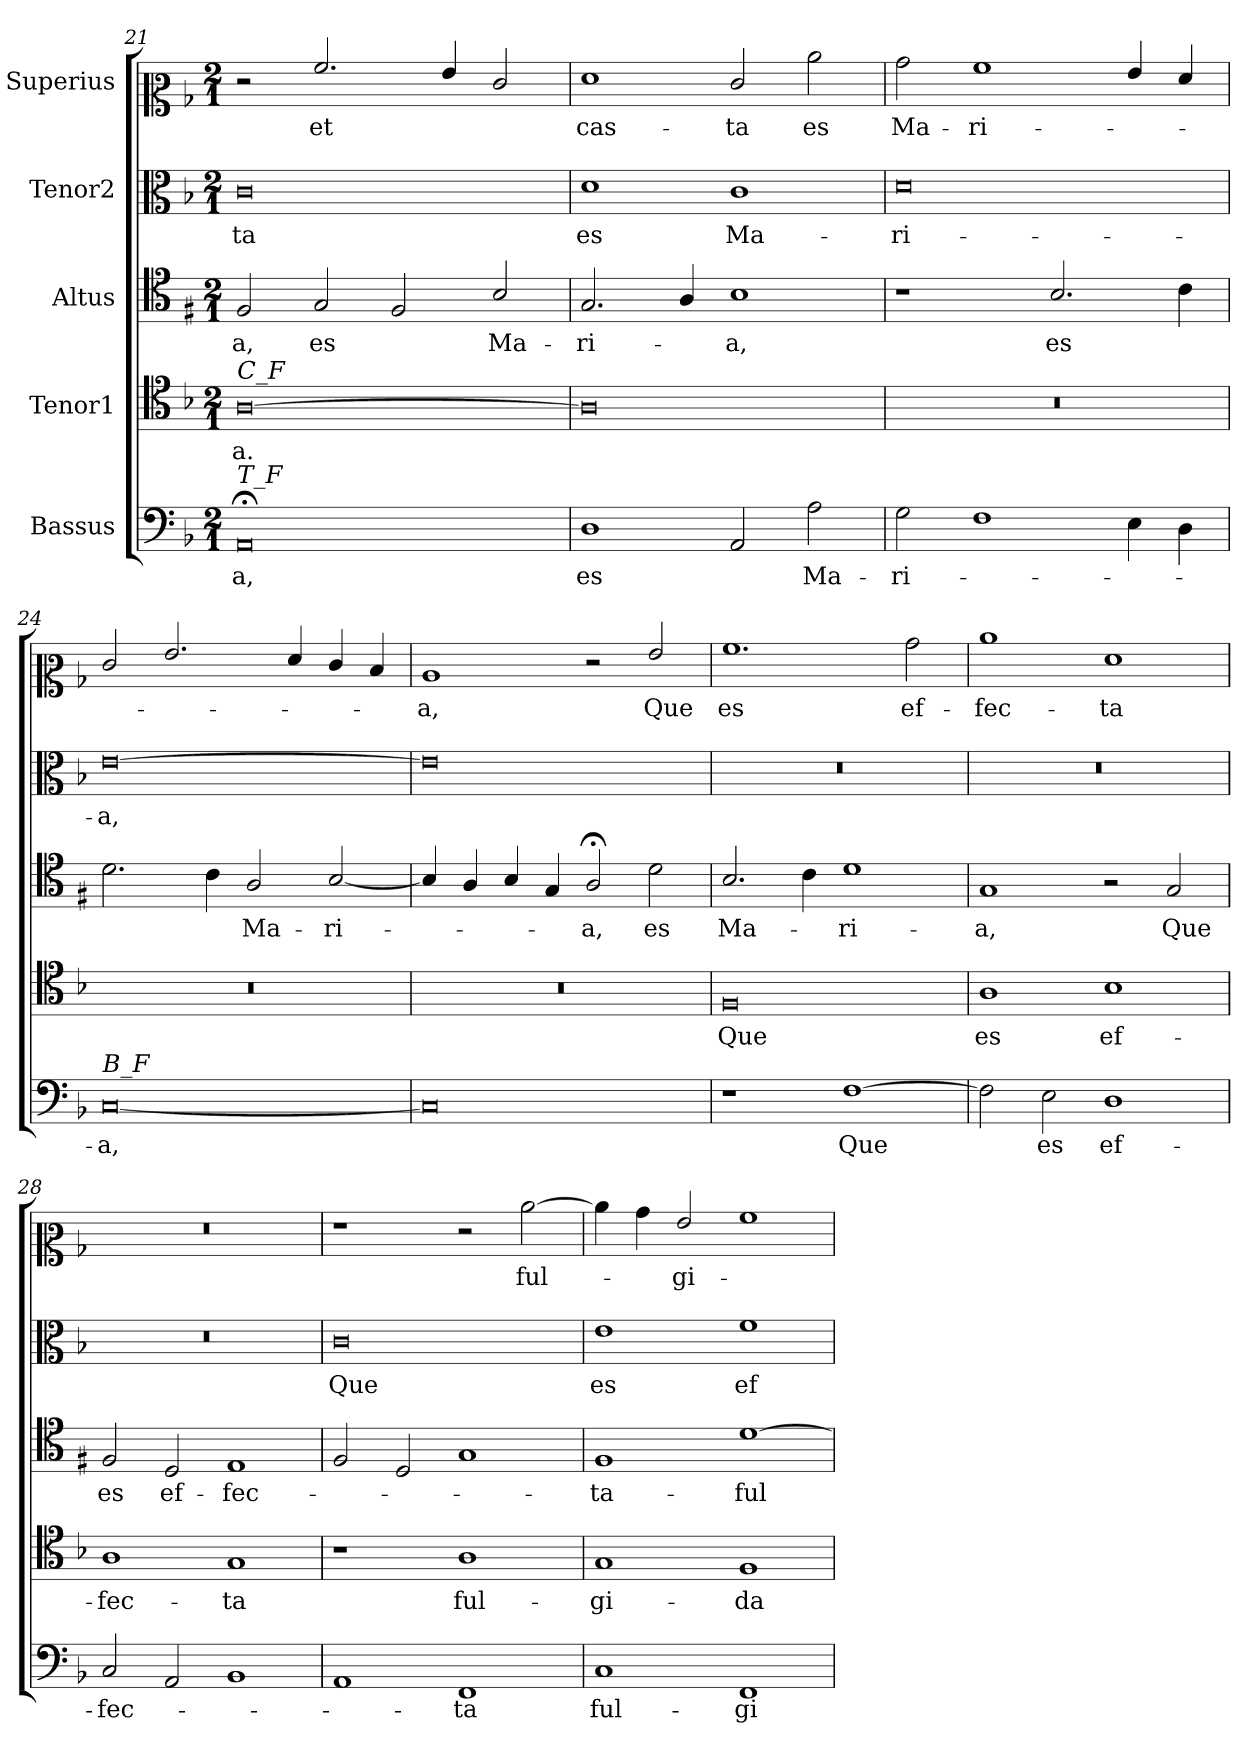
**kern	**text	**kern	**text	**kern	**text	**kern	**text	**kern	**text
*part5	*part5	*part4	*part4	*part3	*part3	*part2	*part2	*part1	*part1
*staff5	*staff5	*staff4	*staff4	*staff3	*staff3	*staff2	*staff2	*staff1	*staff1
*I"Bassus	*	*I"Tenor1	*	*I"Altus	*	*I"Tenor2	*	*I"Superius	*
*clefF4	*	*clefC4	*	*clefC4	*	*clefC3	*	*clefC2	*
*	*	*	*	*ITrd1c2	*	*	*	*	*
*k[b-]	*	*k[b-]	*	*k[b-]	*	*k[b-]	*	*k[b-]	*
*M2/1	*	*M2/1	*	*M2/1	*	*M2/1	*	*M2/1	*
=21	=21	=21	=21	=21	=21	=21	=21	=21	=21
!	!	!LO:TX:a:i:t=C_F	!	!	!	!	!	!	!
!LO:TX:a:i:t=T_F	!	!	!	!	!	!	!	!	!
!	!LO:LY:b	!	!LO:LY:b	!	!LO:LY:b	!	!LO:LY:b	!	!
0AA;<	-a,	[0A	-a.	2E/	-a,	0c	-ta	2r	.
!	!	!	!	!	!LO:LY:b	!	!	!	!LO:LY:b
.	.	.	.	2F/	es	.	.	2.a/	et
.	.	.	.	2E/	.	.	.	.	.
.	.	.	.	.	.	.	.	4g/	.
!	!	!	!	!	!LO:LY:b	!	!	!	!
.	.	.	.	2A/	Ma-	.	.	2e/	.
=22	=22	=22	=22	=22	=22	=22	=22	=22	=22
!	!LO:LY:b	!	!	!	!LO:LY:b	!	!LO:LY:b	!	!LO:LY:b
1D	es	0A]	.	2.F/	-ri-	1d	es	1f	cas-
.	.	.	.	4G/	.	.	.	.	.
!	!	!	!	!	!LO:LY:b	!	!LO:LY:b	!	!LO:LY:b
2AA/	.	.	.	1A	-a,	1c	Ma-	2e/	-ta
!	!LO:LY:b	!	!	!	!	!	!	!	!LO:LY:b
2A\	Ma-	.	.	.	.	.	.	2cc\	es
=23	=23	=23	=23	=23	=23	=23	=23	=23	=23
!	!LO:LY:b	!	!	!	!	!	!LO:LY:b	!	!LO:LY:b
2G\	-ri-	0r	.	1r	.	0d	-ri-	2b-\	Ma-
!	!	!	!	!	!	!	!	!	!LO:LY:b
1F	.	.	.	.	.	.	.	1a	-ri-
!	!	!	!	!	!LO:LY:b	!	!	!	!
.	.	.	.	2.A/	es	.	.	.	.
4E\	.	.	.	.	.	.	.	4g/	.
4D\	.	.	.	4B-\	.	.	.	4f/	.
!!LO:PB:g=z
=24	=24	=24	=24	=24	=24	=24	=24	=24	=24
!LO:TX:a:i:t=B_F	!	!	!	!	!	!	!	!	!
!	!LO:LY:b	!	!	!	!	!	!LO:LY:b	!	!
[0C	-a,	0r	.	2.c\	.	[0e	-a,	2e/	.
.	.	.	.	.	.	.	.	2.g/	.
.	.	.	.	4B-\	.	.	.	.	.
!	!	!	!	!	!LO:LY:b	!	!	!	!
.	.	.	.	2G/	Ma-	.	.	.	.
.	.	.	.	.	.	.	.	4f/	.
!	!	!	!	!	!LO:LY:b	!	!	!	!
.	.	.	.	[2A/	-ri-	.	.	4e/	.
.	.	.	.	.	.	.	.	4d/	.
=25	=25	=25	=25	=25	=25	=25	=25	=25	=25
!	!	!	!	!	!	!	!	!	!LO:LY:b
0C]	.	0r	.	4A/]	.	0e]	.	1c	-a,
.	.	.	.	4G/	.	.	.	.	.
.	.	.	.	4A/	.	.	.	.	.
.	.	.	.	4F/	.	.	.	.	.
!	!	!	!	!	!LO:LY:b	!	!	!	!
.	.	.	.	2G;</	-a,	.	.	2r	.
!	!	!	!	!	!LO:LY:b	!	!	!	!LO:LY:b
.	.	.	.	2c\	es	.	.	2g/	Que
=26	=26	=26	=26	=26	=26	=26	=26	=26	=26
!	!	!	!LO:LY:b	!	!LO:LY:b	!	!	!	!LO:LY:b
1r	.	0F	Que	2.A/	Ma-	0r	.	1.a	es
.	.	.	.	4B-\	.	.	.	.	.
!	!LO:LY:b	!	!	!	!LO:LY:b	!	!	!	!
[1F	Que	.	.	1c	-ri-	.	.	.	.
!	!	!	!	!	!	!	!	!	!LO:LY:b
.	.	.	.	.	.	.	.	2b-\	ef-
=27	=27	=27	=27	=27	=27	=27	=27	=27	=27
!	!	!	!LO:LY:b	!	!LO:LY:b	!	!	!	!LO:LY:b
2F\]	.	1A	es	1F	-a,	0r	.	1cc	-fec-
!	!LO:LY:b	!	!	!	!	!	!	!	!
2E\	es	.	.	.	.	.	.	.	.
!	!LO:LY:b	!	!LO:LY:b	!	!	!	!	!	!LO:LY:b
1D	ef-	1B-	ef-	2r	.	.	.	1f	-ta
!	!	!	!	!	!LO:LY:b	!	!	!	!
.	.	.	.	2F/	Que	.	.	.	.
=28	=28	=28	=28	=28	=28	=28	=28	=28	=28
!	!LO:LY:b	!	!LO:LY:b	!	!LO:LY:b	!	!	!	!
2C/	-fec-	1A	-fec-	2E/	es	0r	.	0r	.
!	!	!	!	!	!LO:LY:b	!	!	!	!
2AA/	.	.	.	2C/	ef-	.	.	.	.
!	!	!	!LO:LY:b	!	!LO:LY:b	!	!	!	!
1BB-	.	1G	-ta	1D	-fec-	.	.	.	.
=29	=29	=29	=29	=29	=29	=29	=29	=29	=29
!	!	!	!	!	!	!	!LO:LY:b	!	!
1AA	.	1r	.	2E/	.	0c	Que	1r	.
.	.	.	.	2C/	.	.	.	.	.
!	!LO:LY:b	!	!LO:LY:b	!	!	!	!	!	!
1FF	-ta	1A	ful-	1F	.	.	.	2r	.
!	!	!	!	!	!	!	!	!	!LO:LY:b
.	.	.	.	.	.	.	.	[2cc\	ful-
=30	=30	=30	=30	=30	=30	=30	=30	=30	=30
!	!LO:LY:b	!	!LO:LY:b	!	!LO:LY:b	!	!LO:LY:b	!	!
1C	ful-	1G	-gi-	1E	-ta-	1e	es	4cc\]	.
.	.	.	.	.	.	.	.	4b-\	.
!	!	!	!	!	!	!	!	!	!LO:LY:b
.	.	.	.	.	.	.	.	2g/	-gi-
!	!LO:LY:b	!	!LO:LY:b	!	!LO:LY:b	!	!LO:LY:b	!	!
1FF	-gi	1F	-da	[1c	-ful-	1f	ef-	1a	.
=	=	=	=	=	=	=	=	=	=
*-	*-	*-	*-	*-	*-	*-	*-	*-	*-
